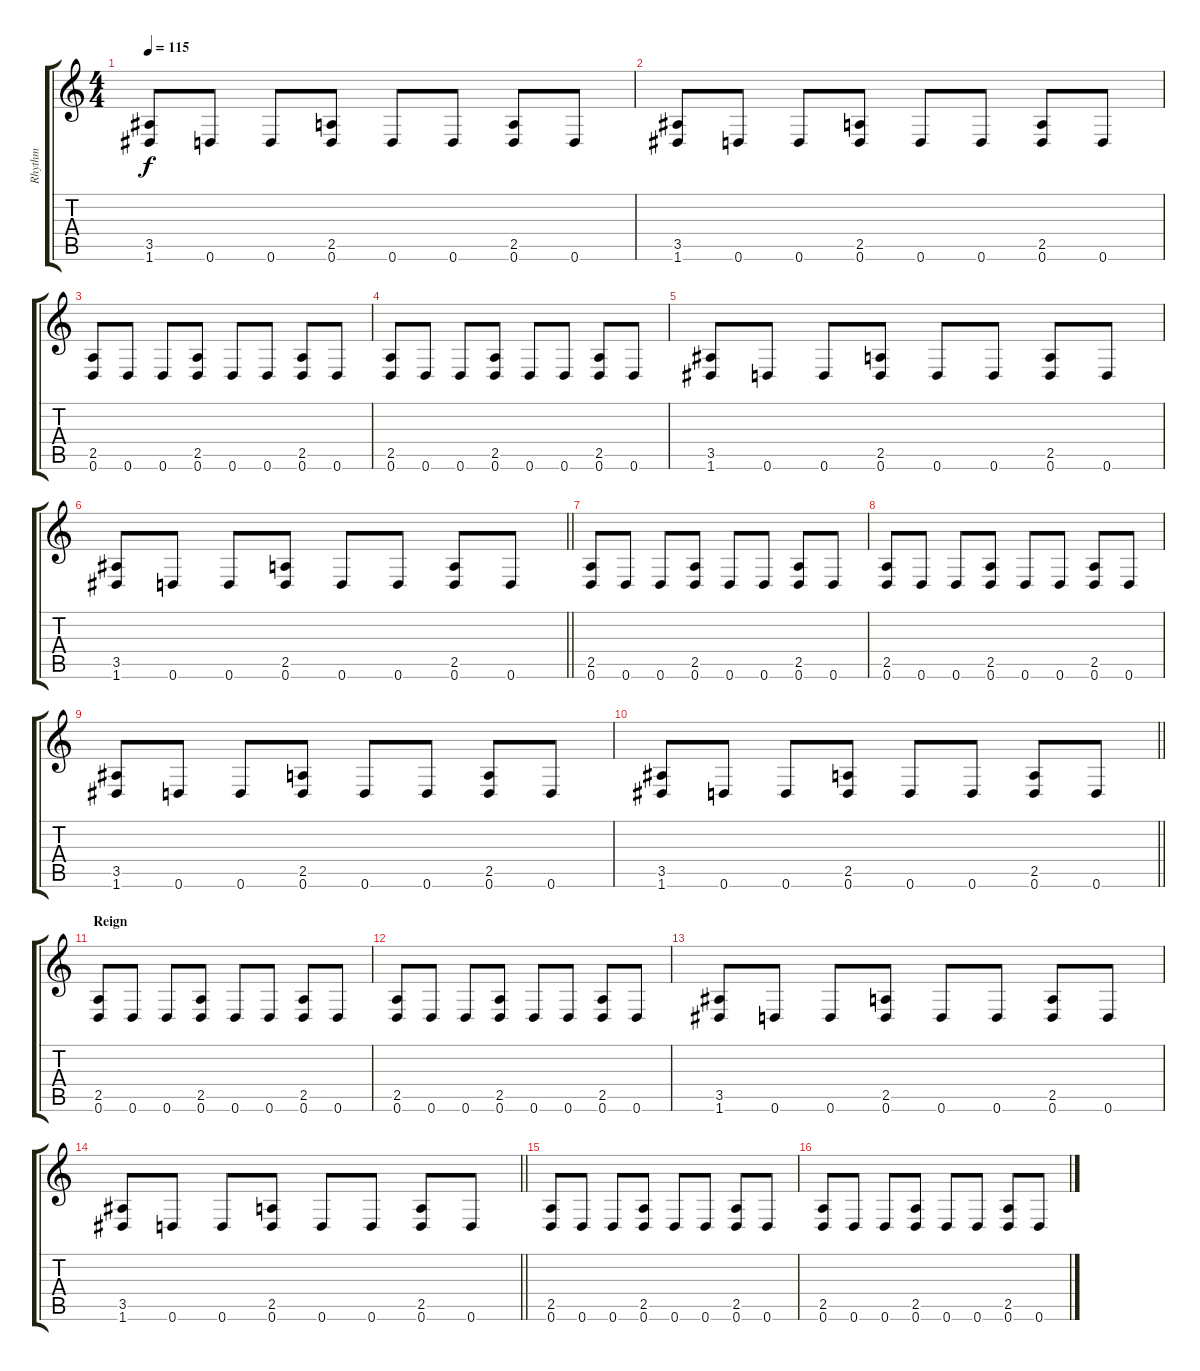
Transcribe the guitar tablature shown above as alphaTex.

\track ("Rhythm" "Rhythm") {instrument distortionguitar}
\staff {score tabs}
\tuning (D4 A3 F3 C3 G2 D2) {hide}
\ts (4 4)
\tempo 115
\clef g2
\ks c
(3.5 1.6).8{dy f} 0.6.8 0.6.8 (2.5 0.6).8 0.6.8 0.6.8 (2.5 0.6).8 0.6.8 |
(3.5 1.6).8 0.6.8 0.6.8 (2.5 0.6).8 0.6.8 0.6.8 (2.5 0.6).8 0.6.8 |
(2.5 0.6).8 0.6.8 0.6.8 (2.5 0.6).8 0.6.8 0.6.8 (2.5 0.6).8 0.6.8 |
(2.5 0.6).8 0.6.8 0.6.8 (2.5 0.6).8 0.6.8 0.6.8 (2.5 0.6).8 0.6.8 |
(3.5 1.6).8 0.6.8 0.6.8 (2.5 0.6).8 0.6.8 0.6.8 (2.5 0.6).8 0.6.8 |
\barLineRight lightlight
(3.5 1.6).8 0.6.8 0.6.8 (2.5 0.6).8 0.6.8 0.6.8 (2.5 0.6).8 0.6.8 |
(2.5 0.6).8 0.6.8 0.6.8 (2.5 0.6).8 0.6.8 0.6.8 (2.5 0.6).8 0.6.8 |
(2.5 0.6).8 0.6.8 0.6.8 (2.5 0.6).8 0.6.8 0.6.8 (2.5 0.6).8 0.6.8 |
(3.5 1.6).8 0.6.8 0.6.8 (2.5 0.6).8 0.6.8 0.6.8 (2.5 0.6).8 0.6.8 |
\barLineRight lightlight
(3.5 1.6).8 0.6.8 0.6.8 (2.5 0.6).8 0.6.8 0.6.8 (2.5 0.6).8 0.6.8 |
\section ("" "Reign")
(2.5 0.6).8 0.6.8 0.6.8 (2.5 0.6).8 0.6.8 0.6.8 (2.5 0.6).8 0.6.8 |
(2.5 0.6).8 0.6.8 0.6.8 (2.5 0.6).8 0.6.8 0.6.8 (2.5 0.6).8 0.6.8 |
(3.5 1.6).8 0.6.8 0.6.8 (2.5 0.6).8 0.6.8 0.6.8 (2.5 0.6).8 0.6.8 |
\barLineRight lightlight
(3.5 1.6).8 0.6.8 0.6.8 (2.5 0.6).8 0.6.8 0.6.8 (2.5 0.6).8 0.6.8 |
(2.5 0.6).8 0.6.8 0.6.8 (2.5 0.6).8 0.6.8 0.6.8 (2.5 0.6).8 0.6.8 |
(2.5 0.6).8 0.6.8 0.6.8 (2.5 0.6).8 0.6.8 0.6.8 (2.5 0.6).8 0.6.8
